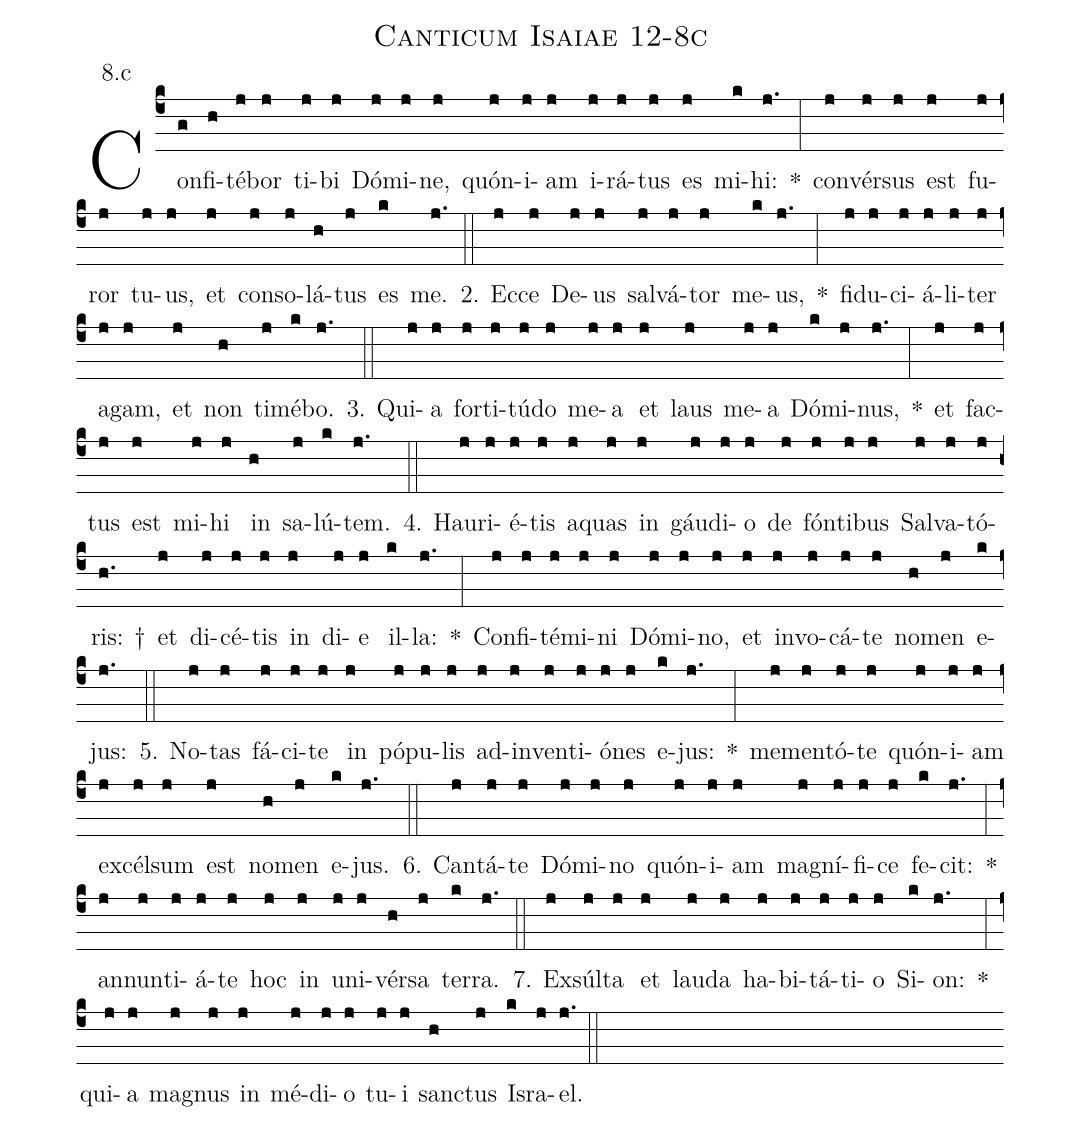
name: Canticum Isaiae 12-8c;
annotation: 8.c;
%%
(c4)Con(g)fi(h)té(j)bor(j) ti(j)bi(j) Dó(j)mi(j)ne,(j) quón(j)i(j)am(j) i(j)rá(j)tus(j) es(j) mi(k)hi:(j.) *(:) con(j)vér(j)sus(j) est(j) fu(j)ror(j) tu(j)us,(j) et(j) con(j)so(j)lá(h)tus(j) es(k) me.(j.) (::)
2. Ec(j)ce(j) De(j)us(j) sal(j)vá(j)tor(j) me(k)us,(j.) *(:) fi(j)du(j)ci(j)á(j)li(j)ter(j) a(j)gam,(j) et(j) non(h) ti(j)mé(k)bo.(j.) (::)
3. Qui(j)a(j) for(j)ti(j)tú(j)do(j) me(j)a(j) et(j) laus(j) me(j)a(j) Dó(k)mi(j)nus,(j.) *(:) et(j) fac(j)tus(j) est(j) mi(j)hi(j) in(h) sa(j)lú(k)tem.(j.) (::)
4. Hau(j)ri(j)é(j)tis(j) a(j)quas(j) in(j) gáu(j)di(j)o(j) de(j) fón(j)ti(j)bus(j) Sal(j)va(j)tó(j)ris: †(h.) et(j) di(j)cé(j)tis(j) in(j) di(j)e(j) il(k)la:(j.) *(:) Con(j)fi(j)té(j)mi(j)ni(j) Dó(j)mi(j)no,(j) et(j) in(j)vo(j)cá(j)te(j) no(h)men(j) e(k)jus:(j.) (::)
5. No(j)tas(j) fá(j)ci(j)te(j) in(j) pó(j)pu(j)lis(j) ad(j)in(j)ven(j)ti(j)ó(j)nes(j) e(k)jus:(j.) *(:) me(j)men(j)tó(j)te(j) quón(j)i(j)am(j) ex(j)cél(j)sum(j) est(j) no(h)men(j) e(k)jus.(j.) (::)
6. Can(j)tá(j)te(j) Dó(j)mi(j)no(j) quón(j)i(j)am(j) ma(j)gní(j)fi(j)ce(j) fe(k)cit:(j.) *(:) an(j)nun(j)ti(j)á(j)te(j) hoc(j) in(j) u(j)ni(j)vér(h)sa(j) ter(k)ra.(j.) (::)
7. Ex(j)súl(j)ta(j) et(j) lau(j)da(j) ha(j)bi(j)tá(j)ti(j)o(j) Si(k)on:(j.) *(:) qui(j)a(j) ma(j)gnus(j) in(j) mé(j)di(j)o(j) tu(j)i(j) sanc(h)tus(j) Is(k)ra(j)el.(j.) (::)
